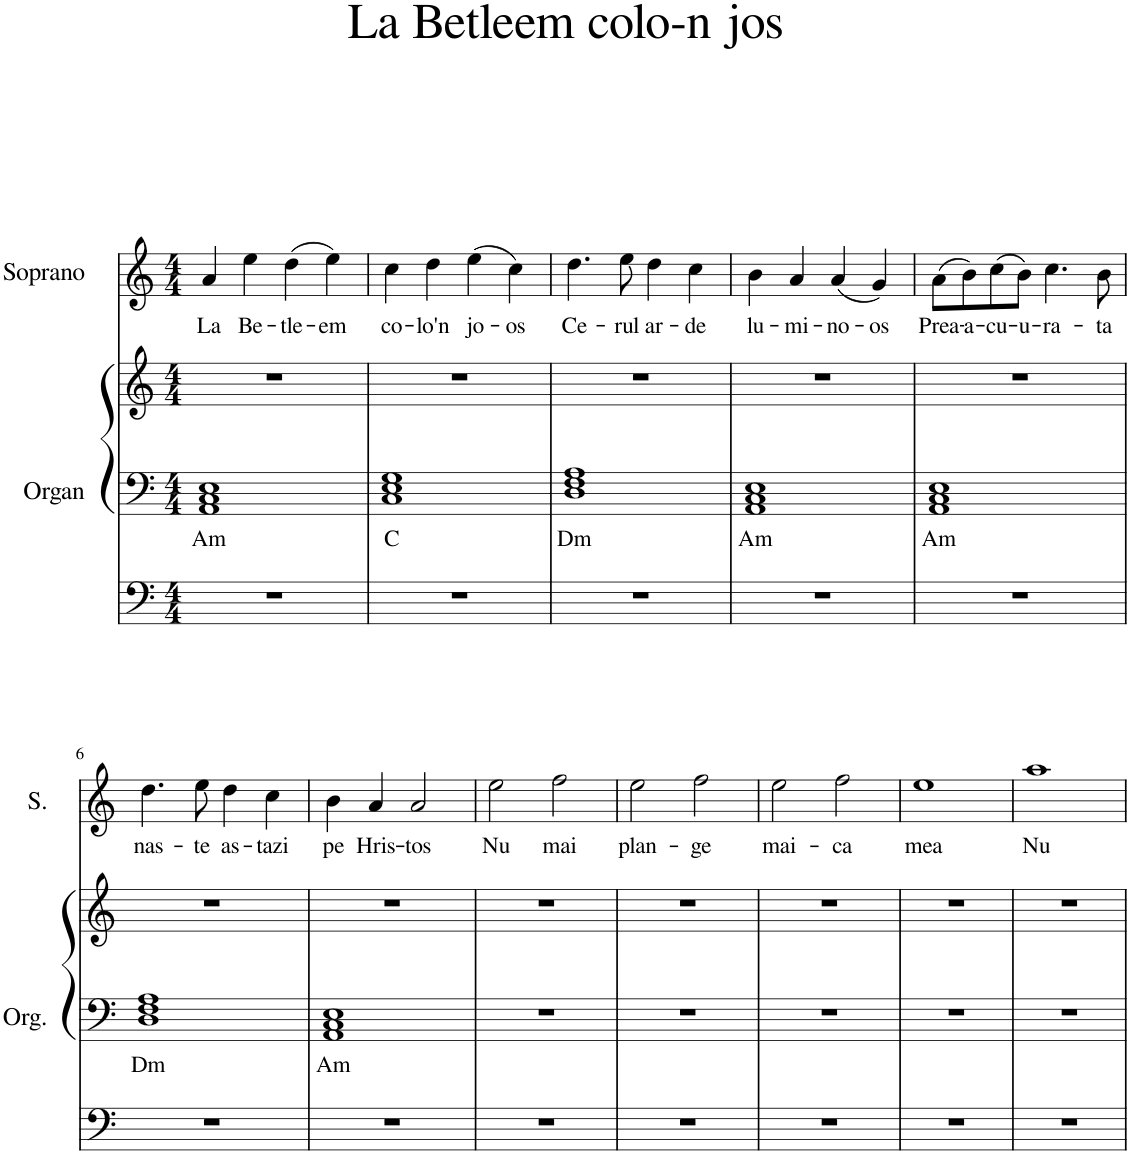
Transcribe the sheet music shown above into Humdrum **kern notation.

**kern	**kern	**text	**kern	**kern	**text
*part2	*part2	*part2	*part2	*part1	*part1
*staff4	*staff3	*staff3	*staff2	*staff1	*staff1
*I"Organ	*	*	*	*I"Soprano	*
*I'Org.	*	*	*	*I'S.	*
*clefF4	*clefF4	*	*clefG2	*clefG2	*
*k[]	*k[]	*	*k[]	*k[]	*
*M4/4	*M4/4	*	*M4/4	*M4/4	*
=1	=1	=1	=1	=1	=1
!	!	!LO:LY:b	!	!	!LO:LY:b
1r	1AA 1C 1E	Am	1r	4a/	La
!	!	!	!	!	!LO:LY:b
.	.	.	.	4ee\	Be-
!	!	!	!	!	!LO:LY:b
.	.	.	.	(4dd\	-tle-
!	!	!	!	!	!LO:LY:b
.	.	.	.	4ee\)	-em
=2	=2	=2	=2	=2	=2
!	!	!LO:LY:b	!	!	!LO:LY:b
1r	1C 1E 1G	C	1r	4cc\	co-
!	!	!	!	!	!LO:LY:b
.	.	.	.	4dd\	-lo'n
!	!	!	!	!	!LO:LY:b
.	.	.	.	(4ee\	jo-
!	!	!	!	!	!LO:LY:b
.	.	.	.	4cc\)	-os
=3	=3	=3	=3	=3	=3
!	!	!LO:LY:b	!	!	!LO:LY:b
1r	1D 1F 1A	Dm	1r	4.dd\	Ce-
!	!	!	!	!	!LO:LY:b
.	.	.	.	8ee\	-rul
!	!	!	!	!	!LO:LY:b
.	.	.	.	4dd\	ar-
!	!	!	!	!	!LO:LY:b
.	.	.	.	4cc\	-de
=4	=4	=4	=4	=4	=4
!	!	!LO:LY:b	!	!	!LO:LY:b
1r	1AA 1C 1E	Am	1r	4b\	lu-
!	!	!	!	!	!LO:LY:b
.	.	.	.	4a/	-mi-
!	!	!	!	!	!LO:LY:b
.	.	.	.	(4a/	-no-
!	!	!	!	!	!LO:LY:b
.	.	.	.	4g/)	-os
=5	=5	=5	=5	=5	=5
!	!	!LO:LY:b	!	!	!LO:LY:b
1r	1AA 1C 1E	Am	1r	(8a\L	Prea-
!	!	!	!	!	!LO:LY:b
.	.	.	.	8b\)	-a-
!	!	!	!	!	!LO:LY:b
.	.	.	.	(8cc\	-cu-
!	!	!	!	!	!LO:LY:b
.	.	.	.	8b\J)	-u-
!	!	!	!	!	!LO:LY:b
.	.	.	.	4.cc\	-ra-
!	!	!	!	!	!LO:LY:b
.	.	.	.	8b\	-ta
!!LO:LB:g=z
=6	=6	=6	=6	=6	=6
!	!	!LO:LY:b	!	!	!LO:LY:b
1r	1D 1F 1A	Dm	1r	4.dd\	nas-
!	!	!	!	!	!LO:LY:b
.	.	.	.	8ee\	-te
!	!	!	!	!	!LO:LY:b
.	.	.	.	4dd\	as-
!	!	!	!	!	!LO:LY:b
.	.	.	.	4cc\	-tazi
=7	=7	=7	=7	=7	=7
!	!	!LO:LY:b	!	!	!LO:LY:b
1r	1AA 1C 1E	Am	1r	4b\	pe
!	!	!	!	!	!LO:LY:b
.	.	.	.	4a/	Hris-
!	!	!	!	!	!LO:LY:b
.	.	.	.	2a/	-tos
=8	=8	=8	=8	=8	=8
!	!	!	!	!	!LO:LY:b
1r	1r	.	1r	2ee\	Nu
!	!	!	!	!	!LO:LY:b
.	.	.	.	2ff\	mai
=9	=9	=9	=9	=9	=9
!	!	!	!	!	!LO:LY:b
1r	1r	.	1r	2ee\	plan-
!	!	!	!	!	!LO:LY:b
.	.	.	.	2ff\	-ge
=10	=10	=10	=10	=10	=10
!	!	!	!	!	!LO:LY:b
1r	1r	.	1r	2ee\	mai-
!	!	!	!	!	!LO:LY:b
.	.	.	.	2ff\	-ca
=11	=11	=11	=11	=11	=11
!	!	!	!	!	!LO:LY:b
1r	1r	.	1r	1ee	mea
=12	=12	=12	=12	=12	=12
!	!	!	!	!	!LO:LY:b
1r	1r	.	1r	1aa	Nu
=	=	=	=	=	=
*-	*-	*-	*-	*-	*-
